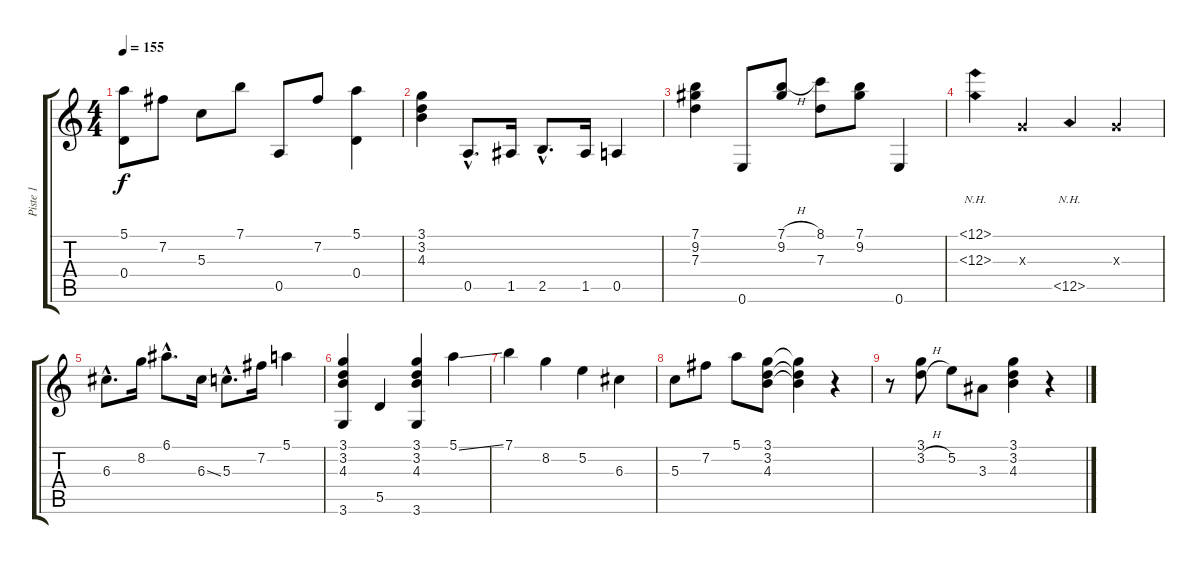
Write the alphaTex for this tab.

\track ("Piste 1" "Piste 1") {instrument acousticguitarnylon}
\staff {score tabs}
\tuning (E4 B3 G3 D3 A2 E2) {hide}
\ts (4 4)
\tempo 155
\clef g2
\ks c
(5.1 0.4).8{dy f} 7.2.8 5.3.8 7.1.8 0.5.8 7.2.8 (5.1 0.4).4 |
(3.1 3.2 4.3).4 0.5{hac}.8{d} 1.5.16 2.5{hac}.8{d} 1.5.16 0.5.4 |
(7.1 9.2 7.3).4 0.6.8 (7.1{h} 9.2).8 (8.1 7.3).8 (7.1 9.2).8 0.6.4 |
(12.1{nh} 12.3{nh}).4 0.3{x}.4 12.5{nh}.4 0.3{x}.4 |
6.3{hac}.8{d} 8.2.16 6.1{hac}.8{d} 6.3{ss}.16 5.3{hac}.8{d} 7.2.16 5.1.4 |
(3.1 3.2 4.3 3.6).4 5.5.4 (3.1 3.2 4.3 3.6).4 5.1{ss}.4 |
7.1.4 8.2.4 5.2.4 6.3.4 |
5.3.8 7.2.8 5.1.8 (3.1 3.2 4.3).8 (3.1{t} 3.2{t} 4.3{t}).4 r.4 |
r.8 (3.1 3.2{h}).8 5.2.8 3.3.8 (3.1 3.2 4.3).4 r.4
